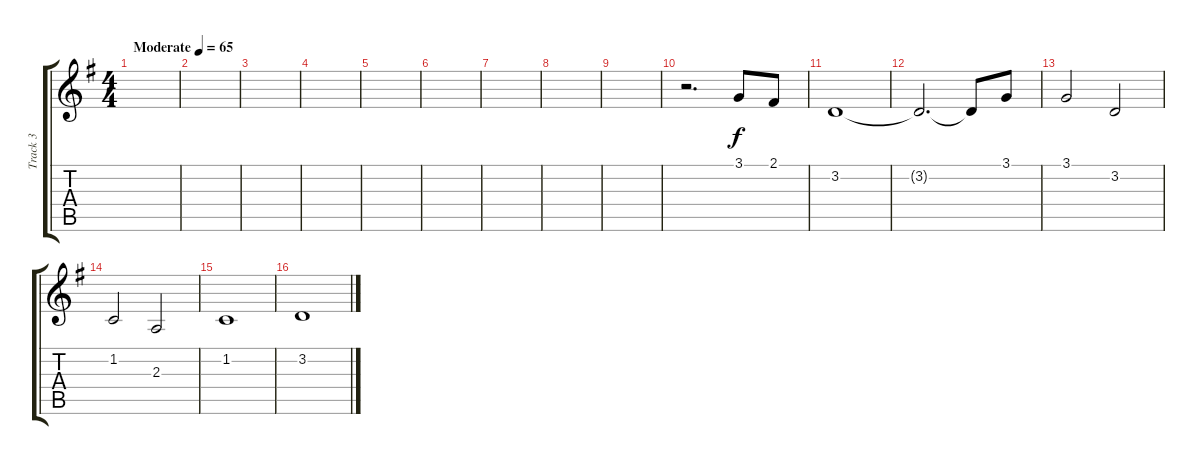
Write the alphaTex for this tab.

\track ("Track 3" "Track 3") {instrument violin}
\staff {score tabs}
\tuning (E4 B3 G3 D3 A2 E2) {hide}
\ts (4 4)
\tempo (65 "Moderate")
\clef g2
\ks g
|
|
|
|
|
|
|
|
|
r.2{d} 3.1.8 2.1.8 |
3.2.1 |
3.2{t}.2{d} 3.2{t}.8 3.1.8 |
3.1.2 3.2.2 |
1.2.2 2.3.2 |
1.2.1 |
3.2.1
